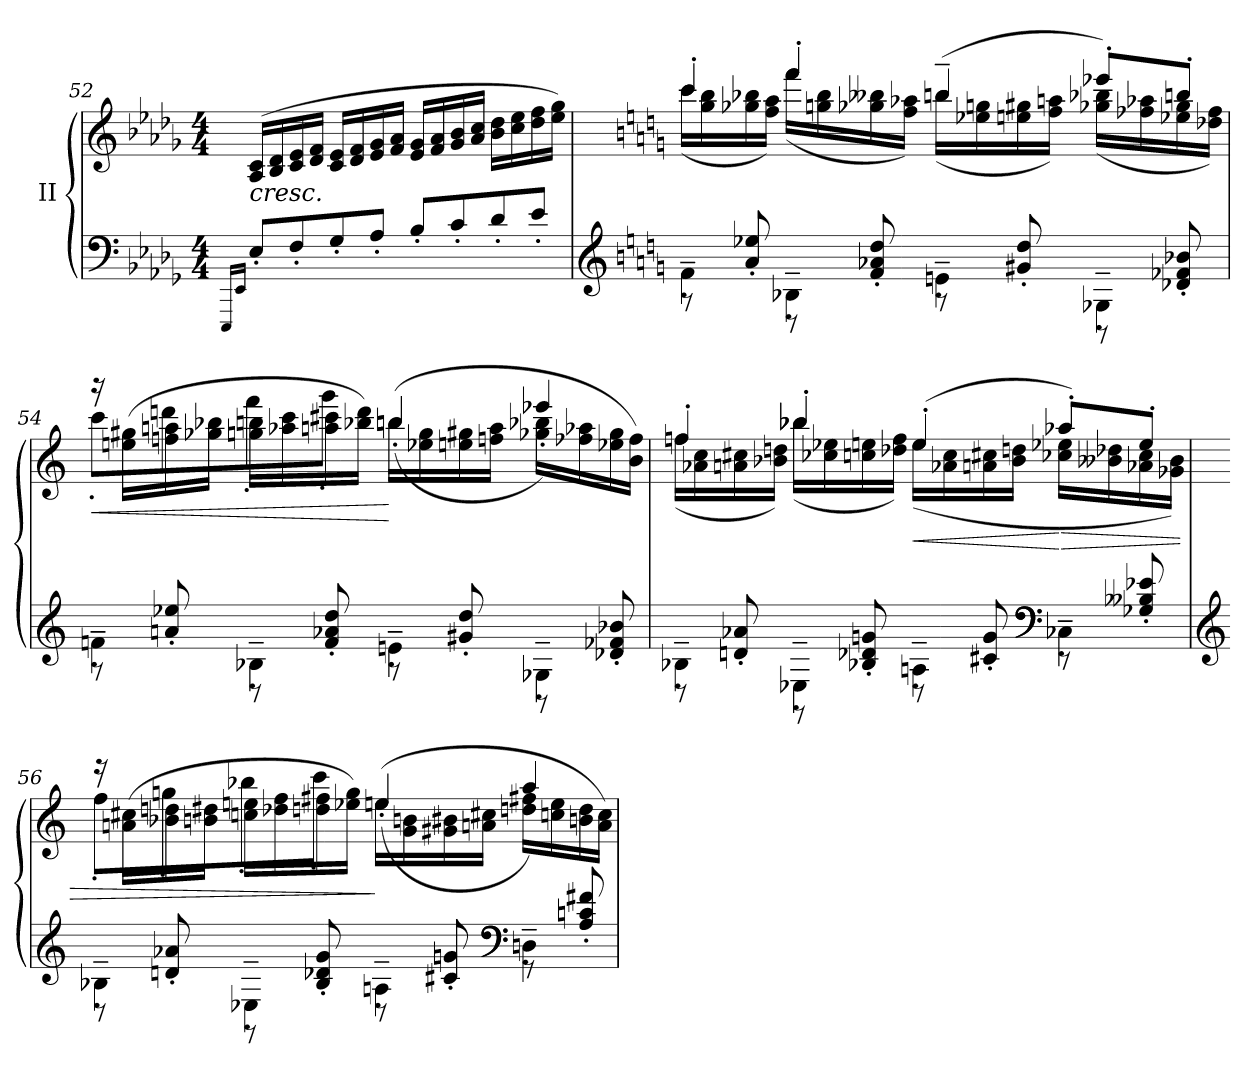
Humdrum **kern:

**kern	**kern	**dynam
*part1	*part1	*part1
*staff2	*staff1	*staff1/2
*I"II	*	*
*clefF4	*clefG2	*
*k[b-e-a-d-g-]	*k[b-e-a-d-g-]	*
*M4/4	*M4/4	*
=52	=52	=52
16qEEE-/LL	.	.
16qEE-</JJ	.	.
!	!	!LO:HP:b
8E-<'/L	(>16A-/ 16c/LL	<
.	16B-/ 16d-/	.
8F<'/	16c/ 16e-/	.
.	16d-/ 16f/JJ	.
8G-<'>/	16c/ 16e-/LL	.
.	16d-/ 16f/	.
8A-'/J	16e-/ 16g-/	.
.	16f/ 16a-/JJ	.
8B-'/L	16e-/ 16g-/LL	.
.	16f/ 16a-/	.
8c<'/	16g-/ 16b-/	.
.	16a-/ 16cc/JJ	.
8d-'>/	16b-\ 16dd-\LL	.
.	16cc\ 16ee-\	.
8e-'/J	16dd-\ 16ff\	.
.	16ee-\ 16gg-\JJ)	.
!!LO:PB:g=z
=53	=53	=53
*clefG2	*	*
*k[]	*k[]	*
*^	*^	*
!	!	!	!	!LO:DY:b
!	!	!	!	!LO:DY:n=1:b
4f~\	8r	4ccc'/	(<16ccc\LL	p other-dynamics
.	.	.	16gg\>> 16bb\>>	.
.	8a/' 8ee-X/'	.	16gg-X\>> 16bb-X\>>	.
.	.	.	16ff\>> 16aa\>>JJ)	.
4B-X~\	8r	4fff'/	(<16fff\LL	.
.	.	.	16ggn\>> 16bb-\>>	.
.	8f/' 8a-X/' 8dd/'	.	16gg-X\>> 16bb--X\>>	.
.	.	.	16ff\ 16aa-X\JJ)	.
4en<~\	8r	(>4bbn~/	(<16bb\LL	.
.	.	.	16ee-X\>> 16ggn\>>	.
.	8g#X/' 8dd/'	.	16een\>> 16gg#X\>>	.
.	.	.	16ff\>> 16aan\>>JJ)	.
4G-X<~\	8r	8eee-X'/L)	(<16gg-X\ 16bb-X\LL	.
.	.	.	16ff-X\>> 16aa-X\>>	.
.	8d-X/' 8f-X/' 8b-X/'	8bbn'/J	16ee-X\ 16gg-\	.
.	.	.	16dd-X\ 16ff-\JJ)	.
=54	=54	=54	=54	=54
!	!	!	!	!LO:HP:b
4fn~\	8r	16r	8ccc<'\L	<
.	.	(>16een\ 16gg#X\LL	.	.
.	8an/' 8ee-X/'	16ffn\ 16aan\	8dddn<<<'\	.
.	.	16gg-X\ 16bb-X\JJ	.	.
4B-X~\	8r	16ggn\ 16bbn\LL	8fff<<<'\	.
.	.	16aa-X\ 16ccc\	.	.
.	8f/' 8a-X/' 8dd/'	16aan\ 16ccc#X\	8ggg'\J	.
.	.	16bb-X\ 16ddd\JJ)	.	.
4en~\	8r	(>16bbn\LL	(<4bbn'/	[
.	.	16ee-X\ 16gg\	.	.
.	8g#X/' 8dd/'	16een\ 16gg#X\	.	.
.	.	16ffn\ 16aa\JJ	.	.
4G-X~\	8r	16gg-X\ 16bb-X\LL	4eee-X'/)	.
.	.	16ff-X\ 16aa-X\	.	.
.	8d-X/' 8f-X/' 8b-X/'	16ee-X\>> 16gg-\>>	.	.
.	.	16b\>> 16ff-\>>JJ)	.	.
!!LO:LB:g=z	!!
=55	=55	=55	=55	=55
!	!	!	!	!LO:DY:b
!	!	!	!	!LO:DY:n=1:b
4B-X<~\	8r	4ffn'/	(<16ff\LL	other-dynamics p
.	.	.	16a-X\>> 16cc\>>	.
.	8dn/' 8a-X/'	.	16an\>> 16cc#X\>>	.
.	.	.	16b-X\>> 16ddn\>>JJ)	.
4E-X~\	8r	4bb-X'/	(<16bb-\LL	.
.	.	.	16cc-X\>> 16ee-X\>>	.
.	8B-X/' 8d-X/' 8gn/'	.	16ccn\ 16een\	.
.	.	.	16dd-X\ 16ff\JJ)	.
!	!	!	!	!LO:HP:b
4An<~\	8r	(>4ee'/	(<16ee\LL	<
.	.	.	16a-X\ 16cc\	.
.	8c#X/<' 8g/<'	.	16an\ 16cc#X\	.
.	.	.	16b-\ 16ddn\JJ	.
*clefF4	*	*	*	*
!	!	!	!	!LO:HP:n=1:b
4C-X~\	8r	8aa-X'/L)	16cc-X\ 16ee-X\LL	[ >
.	.	.	16b--X\ 16dd-X\	.
.	8G-X/' 8B--X/' 8e-X/'	8ee-'/J	16a-X\ 16cc-\	.
.	.	.	16g-X\ 16b--\JJ)	.
*v	*v	*	*	*
*	*v	*v	*
.	.	[
=56	=56	=56
*clefG2	*	*
*^	*^	*
4B-X~\	8r	16r	8ff'\L	.
.	.	(>16an\ 16cc#X\LL	.	.
.	8dn/' 8a-X/'	16b-X\ 16ddn\	8ggn'\	.
.	.	16bn\ 16dd#X\JJ	.	.
4E-X~\	8r	16ccn\ 16een\LL	8bb-X'\	.
.	.	16dd-X\ 16ff\	.	.
.	8B-/' 8d-X/' 8g/'	16ddn\ 16ff#X\	8ccc'\J	.
.	.	16ee-X\ 16gg\JJ)	.	.
4An~\	8r	(>16een>\LL	(<4ee'/	]
.	.	16g\>> 16bn\>>	.	.
.	8c#X/' 8gni/'	16g#X\>> 16b#X\>>	.	.
.	.	16an\>> 16cc#X\>>JJ	.	.
*clefF4	*	*	*	*
4Dn~\	8r	16ddn\ 16ff#X\LL	4aa'/)	.
.	.	16ccn\ 16ee\	.	.
.	8A/' 8cn/' 8f#X/'	16bn\ 16dd\	.	.
.	.	16a\ 16cc\JJ)	.	.
*v	*v	*	*	*
*	*v	*v	*
=	=	=
*-	*-	*-
